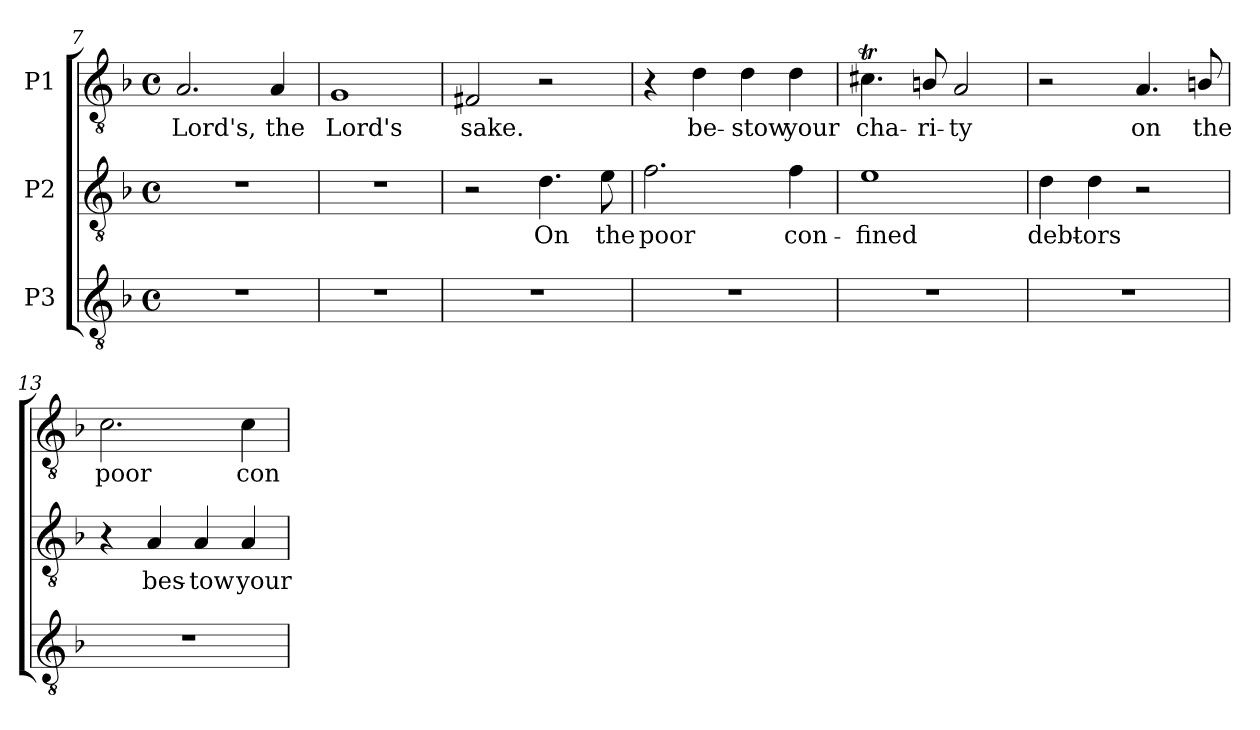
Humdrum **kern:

**kern	**kern	**text	**kern	**text
*part3	*part2	*part2	*part1	*part1
*staff3	*staff2	*staff2	*staff1	*staff1
*I"P3	*I"P2	*	*I"P1	*
*clefGv2	*clefGv2	*	*clefGv2	*
*ITrd7c12	*ITrd7c12	*	*ITrd7c12	*
*k[b-]	*k[b-]	*	*k[b-]	*
*F:	*F:	*	*F:	*
*M4/4	*M4/4	*	*M4/4	*
*met(c)	*met(c)	*	*met(c)	*
=7	=7	=7	=7	=7
!	!	!	!	!LO:LY:b:color=#000000
1r	1r	.	2.AAi/	Lord's,
!	!	!	!	!LO:LY:b:color=#000000
.	.	.	4AAi/	the
=8	=8	=8	=8	=8
!	!	!	!	!LO:LY:b:color=#000000
1r	1r	.	1GGi	Lord's
=9	=9	=9	=9	=9
!	!	!	!	!LO:LY:b:color=#000000
1r	2r	.	2FF#Xi/	sake.
!	!	!LO:LY:b:color=#000000	!	!
.	4.Di\	On	2r	.
!	!	!LO:LY:b:color=#000000	!	!
.	8Ei\	the	.	.
=10	=10	=10	=10	=10
!	!	!LO:LY:b:color=#000000	!	!
1r	2.Fi\	poor	4r	.
!	!	!	!	!LO:LY:b:color=#000000
.	.	.	4Di\	be-
!	!	!	!	!LO:LY:b:color=#000000
.	.	.	4Di\	-stow
!	!	!LO:LY:b:color=#000000	!	!
!	!	!	!	!LO:LY:b:color=#000000
.	4Fi\	con-	4Di\	your
=11	=11	=11	=11	=11
!	!	!LO:LY:b:color=#000000	!	!
!	!	!	!	!LO:LY:b:color=#000000
1r	1Ei	-fined	4.C#Xti\	cha-
!	!	!	!	!LO:LY:b:color=#000000
.	.	.	8BBni/	-ri-
!	!	!	!	!LO:LY:b:color=#000000
.	.	.	2AAi/	-ty
!!LO:LB:g=z
=12	=12	=12	=12	=12
!	!	!LO:LY:b:color=#000000	!	!
1r	4Di\	debt-	2r	.
!	!	!LO:LY:b:color=#000000	!	!
.	4Di\	-ors	.	.
!	!	!	!	!LO:LY:b:color=#000000
.	2r	.	4.AAi/	on
!	!	!	!	!LO:LY:b:color=#000000
.	.	.	8BBni/	the
=13	=13	=13	=13	=13
!	!	!	!	!LO:LY:b:color=#000000
1r	4r	.	2.Ci\	poor
!	!	!LO:LY:b:color=#000000	!	!
.	4AAi/	bes-	.	.
!	!	!LO:LY:b:color=#000000	!	!
.	4AAi/	-tow	.	.
!	!	!LO:LY:b:color=#000000	!	!
!	!	!	!	!LO:LY:b:color=#000000
.	4AAi/	your	4Ci\	con-
=	=	=	=	=
*-	*-	*-	*-	*-
